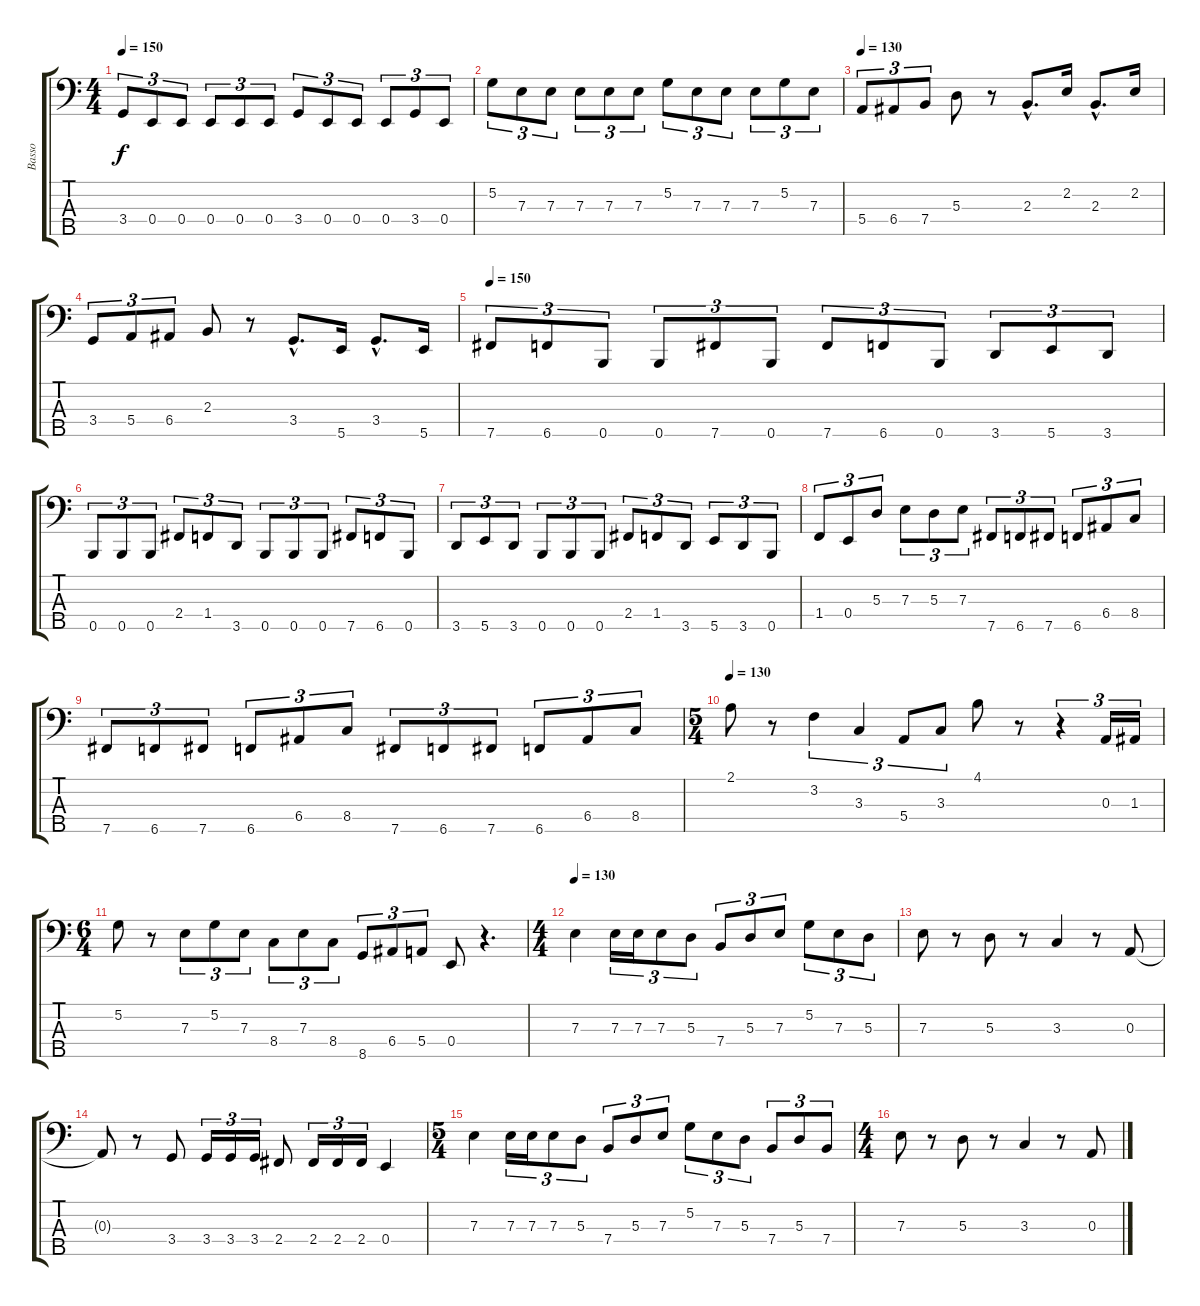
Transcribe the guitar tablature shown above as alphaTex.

\track ("Basso" "Basso") {instrument electricbassfinger}
\staff {score tabs}
\tuning (G2 D2 A1 E1 B0) {hide}
\ts (4 4)
\tempo 150
\clef f4
\ks c
3.4.8{tu (3 2) dy f} 0.4.8{tu (3 2)} 0.4.8{tu (3 2)} 0.4.8{tu (3 2)} 0.4.8{tu (3 2)} 0.4.8{tu (3 2)} 3.4.8{tu (3 2)} 0.4.8{tu (3 2)} 0.4.8{tu (3 2)} 0.4.8{tu (3 2)} 3.4.8{tu (3 2)} 0.4.8{tu (3 2)} |
5.2.8{tu (3 2)} 7.3.8{tu (3 2)} 7.3.8{tu (3 2)} 7.3.8{tu (3 2)} 7.3.8{tu (3 2)} 7.3.8{tu (3 2)} 5.2.8{tu (3 2)} 7.3.8{tu (3 2)} 7.3.8{tu (3 2)} 7.3.8{tu (3 2)} 5.2.8{tu (3 2)} 7.3.8{tu (3 2)} |
\tempo 130
5.4.8{tu (3 2)} 6.4.8{tu (3 2)} 7.4.8{tu (3 2)} 5.3.8 r.8 2.3{hac}.8{d} 2.2.16 2.3{hac}.8{d} 2.2.16 |
3.4.8{tu (3 2)} 5.4.8{tu (3 2)} 6.4.8{tu (3 2)} 2.3.8 r.8 3.4{hac}.8{d} 5.5.16 3.4{hac}.8{d} 5.5.16 |
\tempo 150
7.5.8{tu (3 2)} 6.5.8{tu (3 2)} 0.5.8{tu (3 2)} 0.5.8{tu (3 2)} 7.5.8{tu (3 2)} 0.5.8{tu (3 2)} 7.5.8{tu (3 2)} 6.5.8{tu (3 2)} 0.5.8{tu (3 2)} 3.5.8{tu (3 2)} 5.5.8{tu (3 2)} 3.5.8{tu (3 2)} |
0.5.8{tu (3 2)} 0.5.8{tu (3 2)} 0.5.8{tu (3 2)} 2.4.8{tu (3 2)} 1.4.8{tu (3 2)} 3.5.8{tu (3 2)} 0.5.8{tu (3 2)} 0.5.8{tu (3 2)} 0.5.8{tu (3 2)} 7.5.8{tu (3 2)} 6.5.8{tu (3 2)} 0.5.8{tu (3 2)} |
3.5.8{tu (3 2)} 5.5.8{tu (3 2)} 3.5.8{tu (3 2)} 0.5.8{tu (3 2)} 0.5.8{tu (3 2)} 0.5.8{tu (3 2)} 2.4.8{tu (3 2)} 1.4.8{tu (3 2)} 3.5.8{tu (3 2)} 5.5.8{tu (3 2)} 3.5.8{tu (3 2)} 0.5.8{tu (3 2)} |
1.4.8{tu (3 2)} 0.4.8{tu (3 2)} 5.3.8{tu (3 2)} 7.3.8{tu (3 2)} 5.3.8{tu (3 2)} 7.3.8{tu (3 2)} 7.5.8{tu (3 2)} 6.5.8{tu (3 2)} 7.5.8{tu (3 2)} 6.5.8{tu (3 2)} 6.4.8{tu (3 2)} 8.4.8{tu (3 2)} |
7.5.8{tu (3 2)} 6.5.8{tu (3 2)} 7.5.8{tu (3 2)} 6.5.8{tu (3 2)} 6.4.8{tu (3 2)} 8.4.8{tu (3 2)} 7.5.8{tu (3 2)} 6.5.8{tu (3 2)} 7.5.8{tu (3 2)} 6.5.8{tu (3 2)} 6.4.8{tu (3 2)} 8.4.8{tu (3 2)} |
\ts (5 4)
\tempo 130
2.1.8 r.8 3.2.4{tu (3 2)} 3.3.4{tu (3 2)} 5.4.8{tu (3 2)} 3.3.8{tu (3 2)} 4.1.8 r.8 r.4{tu (3 2)} 0.3.16{tu (3 2)} 1.3.16{tu (3 2)} |
\ts (6 4)
5.2.8 r.8 7.3.8{tu (3 2)} 5.2.8{tu (3 2)} 7.3.8{tu (3 2)} 8.4.8{tu (3 2)} 7.3.8{tu (3 2)} 8.4.8{tu (3 2)} 8.5.8{tu (3 2)} 6.4.8{tu (3 2)} 5.4.8{tu (3 2)} 0.4.8 r.4{d} |
\ts (4 4)
\tempo 130
7.3.4 7.3.16{tu (3 2)} 7.3.16{tu (3 2)} 7.3.8{tu (3 2)} 5.3.8{tu (3 2)} 7.4.8{tu (3 2)} 5.3.8{tu (3 2)} 7.3.8{tu (3 2)} 5.2.8{tu (3 2)} 7.3.8{tu (3 2)} 5.3.8{tu (3 2)} |
7.3.8 r.8 5.3.8 r.8 3.3.4 r.8 0.3.8 |
0.3{t}.8 r.8 3.4.8 3.4.16{tu (3 2)} 3.4.16{tu (3 2)} 3.4.16{tu (3 2)} 2.4.8 2.4.16{tu (3 2)} 2.4.16{tu (3 2)} 2.4.16{tu (3 2)} 0.4.4 |
\ts (5 4)
7.3.4 7.3.16{tu (3 2)} 7.3.16{tu (3 2)} 7.3.8{tu (3 2)} 5.3.8{tu (3 2)} 7.4.8{tu (3 2)} 5.3.8{tu (3 2)} 7.3.8{tu (3 2)} 5.2.8{tu (3 2)} 7.3.8{tu (3 2)} 5.3.8{tu (3 2)} 7.4.8{tu (3 2)} 5.3.8{tu (3 2)} 7.4.8{tu (3 2)} |
\ts (4 4)
7.3.8 r.8 5.3.8 r.8 3.3.4 r.8 0.3.8
